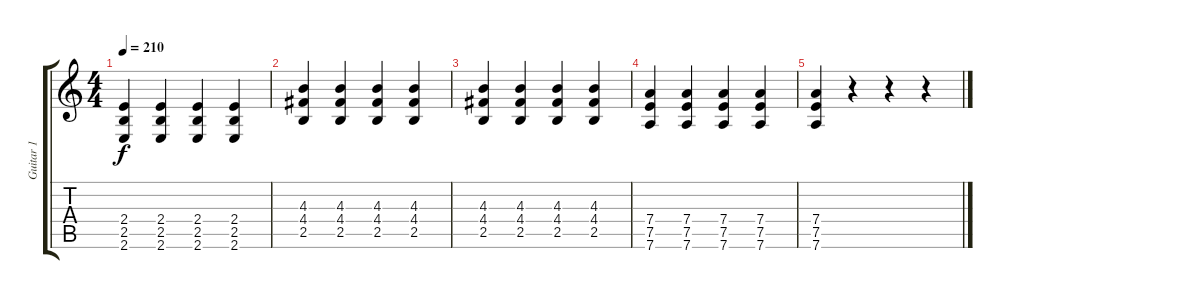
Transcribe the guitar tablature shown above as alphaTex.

\track ("Guitar 1" "Guitar 1") {instrument overdrivenguitar}
\staff {score tabs}
\tuning (E4 B3 G3 D3 A2 D2) {hide}
\ts (4 4)
\tempo 210
\clef g2
\ks c
(2.4 2.5 2.6).4{dy f} (2.4 2.5 2.6).4 (2.4 2.5 2.6).4 (2.4 2.5 2.6).4 |
(4.3 4.4 2.5).4 (4.3 4.4 2.5).4 (4.3 4.4 2.5).4 (4.3 4.4 2.5).4 |
(4.3 4.4 2.5).4 (4.3 4.4 2.5).4 (4.3 4.4 2.5).4 (4.3 4.4 2.5).4 |
(7.4 7.5 7.6).4 (7.4 7.5 7.6).4 (7.4 7.5 7.6).4 (7.4 7.5 7.6).4 |
(7.4 7.5 7.6).4 r.4 r.4 r.4
